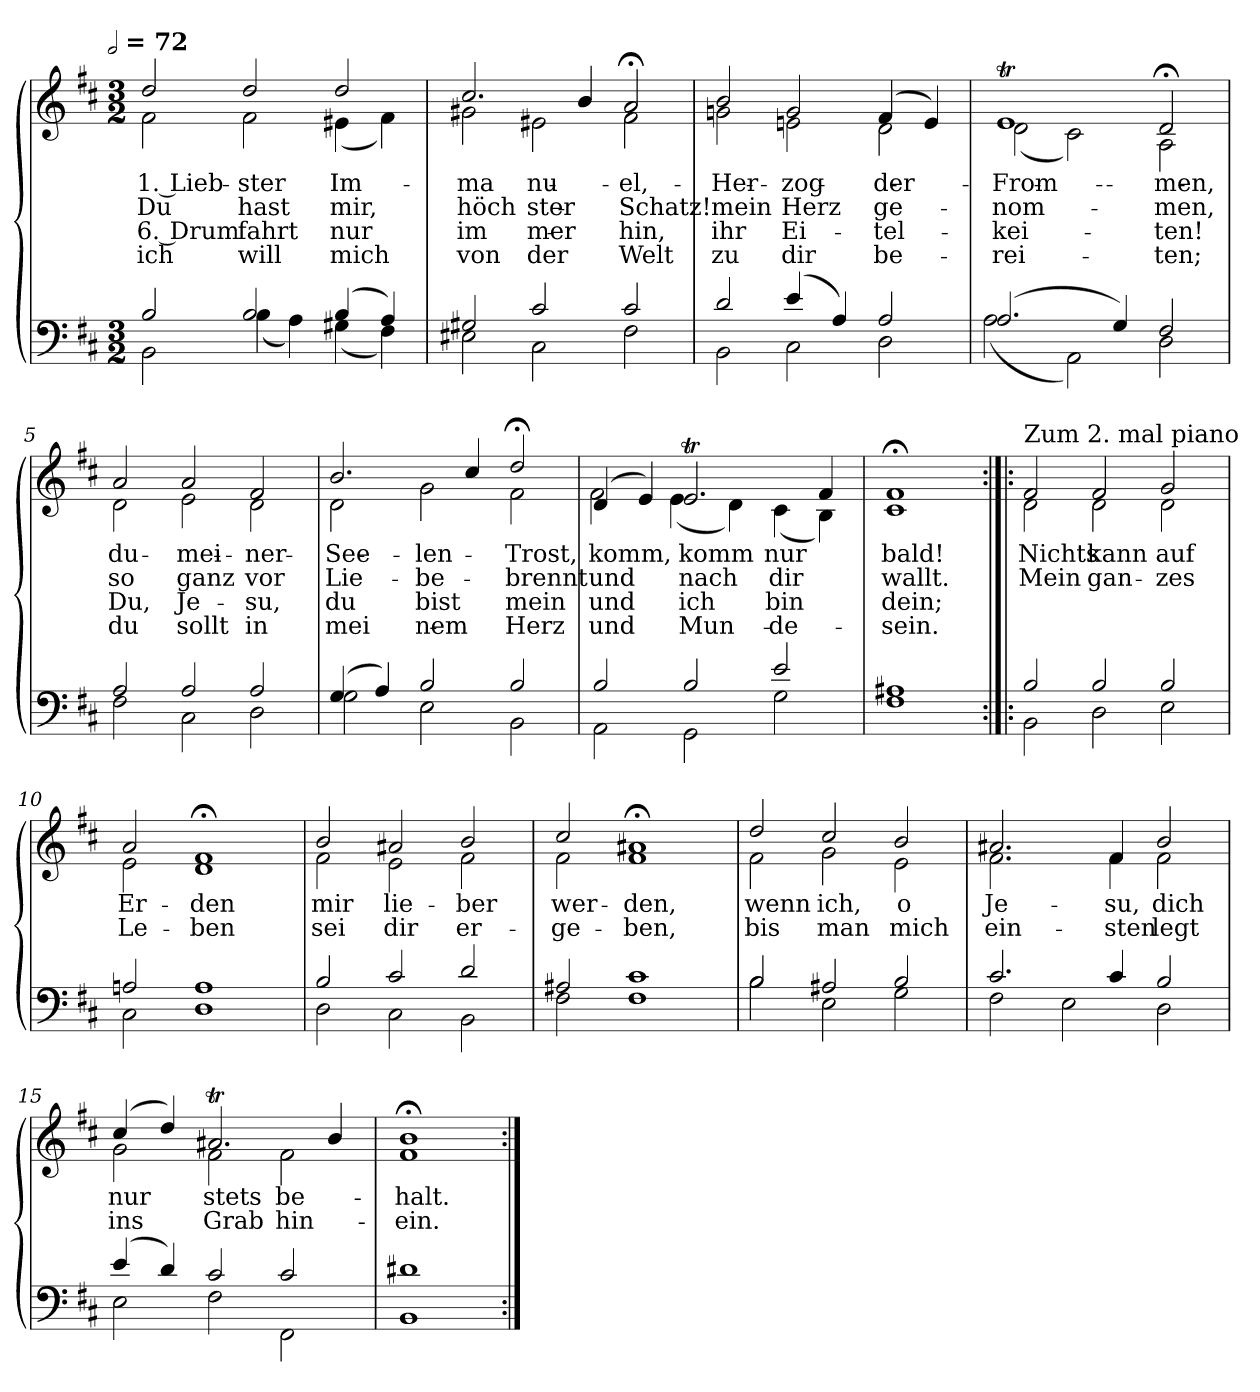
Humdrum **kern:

**kern	**kern	**text	**text	**text	**text
*part1	*part1	*part1	*part1	*part1	*part1
*staff2	*staff1	*staff1	*staff1	*staff1	*staff1
*clefF4	*clefG2	*	*	*	*
*k[f#c#]	*k[f#c#]	*	*	*	*
!!LO:TX:omd:t=[half] = 72
*M3/2	*M3/2	*	*	*	*
*MM144	*MM144	*	*	*	*
=1	=1	=1	=1	=1	=1
*^	*^	*	*	*	*
2B	2BB	2dd	2f#	1. Lieb-	Du	6. Drum	ich
2B	(4B	2dd	2f#	-ster	hast	fahrt	will
.	4A)	.	.	.	.	.	.
(4B	(4G#X	2dd	(4e#X	Im-	mir,	nur	mich
4A)	4F#)	.	4f#)	.	.	.	.
=2	=2	=2	=2	=2	=2	=2	=2
2G#X	2E#X	2.cc#	2g#X	-ma-	höch-	im-	von
2c#	2C#	.	2e#X	-nu-	-ster	-mer	der
.	.	4b	.	.	.	.	.
2c#	2F#	2a;<	2f#	-el,	Schatz!	hin,	Welt
=3	=3	=3	=3	=3	=3	=3	=3
2d	2BB	2b	2gn	Her-	mein	ihr	zu
(4e	2C#	2g	2en	-zog	Herz	Ei-	dir
4A)	.	.	.	.	.	.	.
2A	2D	(4f#	2d	der	ge-	-tel-	be-
.	.	4e)	.	.	.	.	.
=4	=4	=4	=4	=4	=4	=4	=4
(2.A	(2A	1eT	(2d	From-	-nom-	-kei-	-rei-
.	2AA)	.	2c#)	.	.	.	.
4G)	.	.	.	.	.	.	.
2F#	2D	2d;<	2A	-men,	-men,	-ten!	-ten;
=5	=5	=5	=5	=5	=5	=5	=5
2A	2F#	2a	2d	du	so	Du,	du
2A	2C#	2a	2e	mei-	ganz	Je-	sollt
2A	2D	2f#	2d	-ner	vor	-su,	in
!!LO:LB:g=z	!!
=6	=6	=6	=6	=6	=6	=6	=6
(4G	2G	2.b	2d	See-	Lie-	du	mei-
4A)	.	.	.	.	.	.	.
2B	2E	.	2g	-len	-be	bist	-nem
.	.	4cc#	.	.	.	.	.
2B	2BB	2dd;<	2f#	Trost,	brennt	mein	Herz
=7	=7	=7	=7	=7	=7	=7	=7
2B	2AA	(4d	2f#	komm,	und	und	und
.	.	4e)	.	.	.	.	.
2B	2GG	2.eT	(4e	komm	nach	ich	Mun-
.	.	.	4d)	.	.	.	.
2e	2G	.	(4c#	nur	dir	bin	-de
.	.	4f#	4B)	.	.	.	.
=8	=8	=8	=8	=8	=8	=8	=8
1A#X	1F#	1f#;<	1c#	bald!	wallt.	dein;	sein.
=9:|!|:	=9:|!|:	=9:|!|:	=9:|!|:	=9:|!|:	=9:|!|:	=9:|!|:	=9:|!|:
!	!	!LO:TX:t=Zum 2. mal piano	!	!	!	!	!
2B	2BB	2f#	2d	Nichts	Mein	.	.
2B	2D	2f#	2d	kann	gan-	.	.
2B	2E	2g	2d	auf	-zes	.	.
=10	=10	=10	=10	=10	=10	=10	=10
2An	2C#	2a	2e	Er-	Le-	.	.
1A	1D	1f#;<	1d	-den	-ben	.	.
!!LO:LB:g=z	!!
=11	=11	=11	=11	=11	=11	=11	=11
2B	2D	2b	2f#	mir	sei	.	.
2c#	2C#	2a#X	2e	lie-	dir	.	.
2d	2BB	2b	2f#	-ber	er-	.	.
=12	=12	=12	=12	=12	=12	=12	=12
2A#X	2F#	2cc#	2f#	wer-	-ge-	.	.
1c#	1F#	1a#X;<	1f#	-den,	-ben,	.	.
=13	=13	=13	=13	=13	=13	=13	=13
2B	2B	2dd	2f#	wenn	bis	.	.
2A#X	2E	2cc#	2g	ich,	man	.	.
2B	2G	2b	2e	o	mich	.	.
=14	=14	=14	=14	=14	=14	=14	=14
2.c#	2F#	2.a#X	2.f#	Je-	ein-	.	.
.	2E	.	.	.	.	.	.
4c#	.	4f#	4f#	-su,	-sten	.	.
2B	2D	2b	2f#	dich	legt	.	.
=15	=15	=15	=15	=15	=15	=15	=15
*	*	*MM138	*	*	*	*	*
(4e	2E	(4cc#	2g	nur	ins	.	.
4d)	.	4dd)	.	.	.	.	.
2c#	2F#	2.a#Xt	2f#	stets	Grab	.	.
2c#	2FF#	.	2f#	be-	hin-	.	.
.	.	4b	.	.	.	.	.
=16	=16	=16	=16	=16	=16	=16	=16
1d#X	1BB	1b;<	1f#	-halt.	-ein.	.	.
*v	*v	*	*	*	*	*	*
*	*v	*v	*	*	*	*
=:|!	=:|!	=:|!	=:|!	=:|!	=:|!
*-	*-	*-	*-	*-	*-
